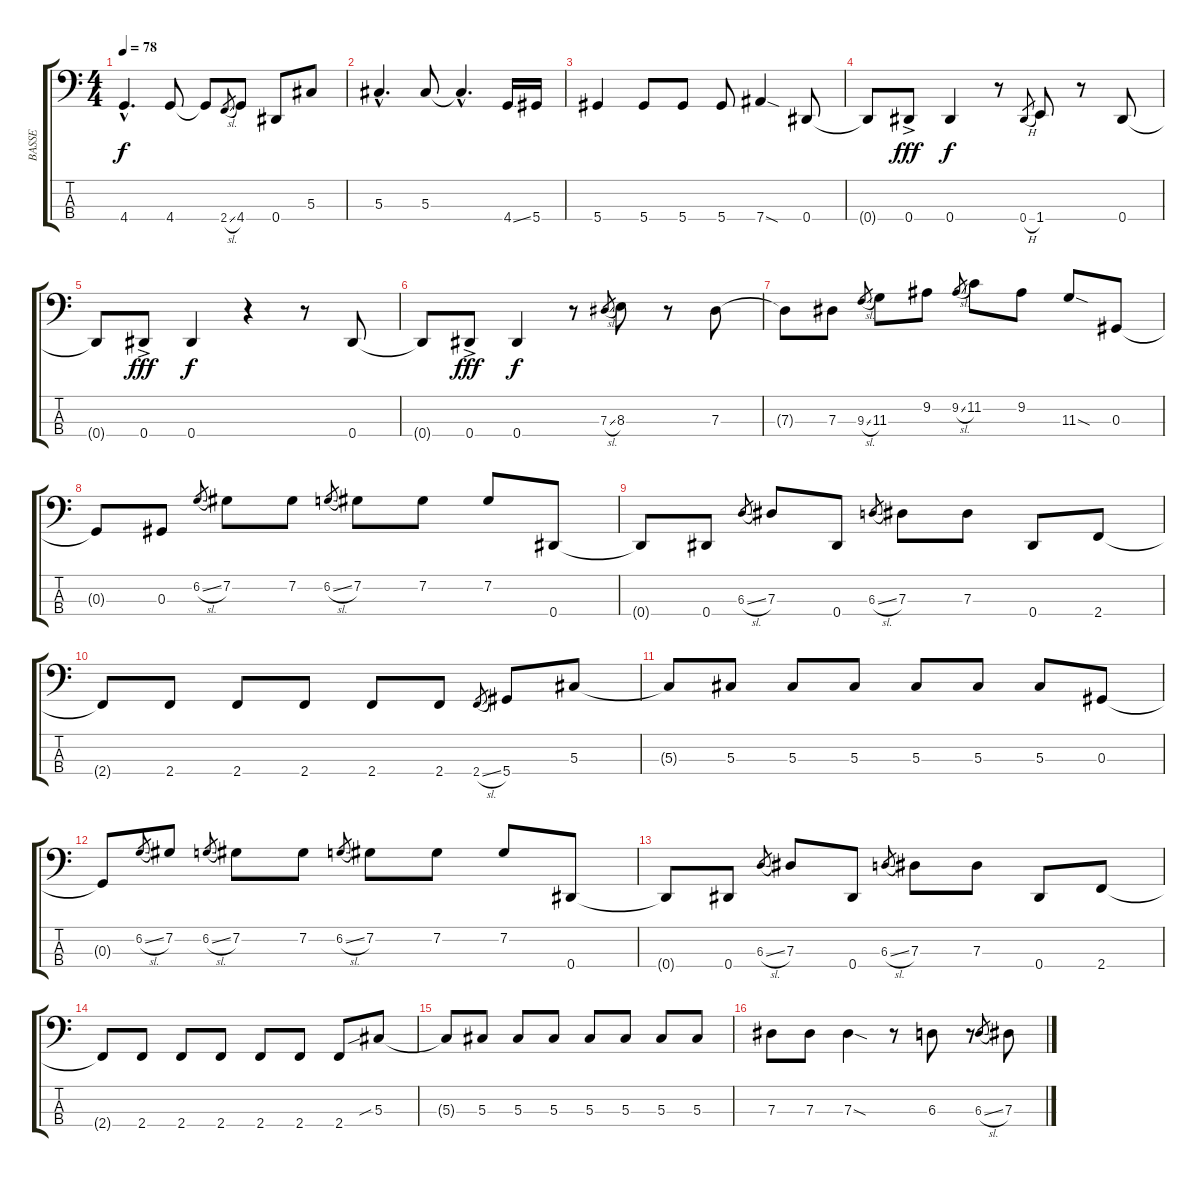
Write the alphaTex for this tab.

\track ("BASSE" "BASSE") {instrument electricbassfinger}
\staff {score tabs}
\tuning (Gb2 Db2 Ab1 Eb1) {hide}
\ts (4 4)
\tempo 78
\clef f4
\ks c
4.4{hac}.4{d dy f} 4.4.8 4.4{t}.8 2.4{sl}.8{gr} 4.4.8 0.4.8 5.3.8 |
5.3{hac}.4{d} 5.3.8 5.3{hac t}.4{d} 4.4{ss}.16 5.4.16 |
5.4.4 5.4.8 5.4.8 5.4.8 7.4{sod}.4 0.4.8 |
0.4{t}.8 0.4{ac}.8{dy fff} 0.4.4{dy f} r.8 0.4{h}.8{gr} 1.4.8 r.8 0.4.8 |
0.4{t}.8 0.4{ac}.8{dy fff} 0.4.4{dy f} r.4 r.8 0.4.8 |
0.4{t}.8 0.4{ac}.8{dy fff} 0.4.4{dy f} r.8 7.3{sl}.8{gr} 8.3.8 r.8 7.3.8 |
7.3{t}.8 7.3.8 9.3{sl}.8{gr} 11.3.8 9.2.8 9.2{sl}.8{gr} 11.2.8 9.2.8 11.3{sod}.8 0.3.8 |
0.3{t}.8 0.3.8 6.2{sl}.8{gr} 7.2.8 7.2.8 6.2{sl}.8{gr} 7.2.8 7.2.8 7.2.8 0.4.8 |
0.4{t}.8 0.4.8 6.3{sl}.8{gr} 7.3.8 0.4.8 6.3{sl}.8{gr} 7.3.8 7.3.8 0.4.8 2.4.8 |
2.4{t}.8 2.4.8 2.4.8 2.4.8 2.4.8 2.4.8 2.4{sl}.8{gr} 5.4.8 5.3.8 |
5.3{t}.8 5.3.8 5.3.8 5.3.8 5.3.8 5.3.8 5.3.8 0.3.8 |
0.3{t}.8 6.2{sl}.8{gr} 7.2.8 6.2{sl}.8{gr} 7.2.8 7.2.8 6.2{sl}.8{gr} 7.2.8 7.2.8 7.2.8 0.4.8 |
0.4{t}.8 0.4.8 6.3{sl}.8{gr} 7.3.8 0.4.8 6.3{sl}.8{gr} 7.3.8 7.3.8 0.4.8 2.4.8 |
2.4{t}.8 2.4.8 2.4.8 2.4.8 2.4.8 2.4.8 2.4.8 5.3{sib}.8 |
5.3{t}.8 5.3.8 5.3.8 5.3.8 5.3.8 5.3.8 5.3.8 5.3.8 |
7.3.8 7.3.8 7.3{sod}.4 r.8 6.3.8 r.8 6.3{sl}.8{gr} 7.3.8
